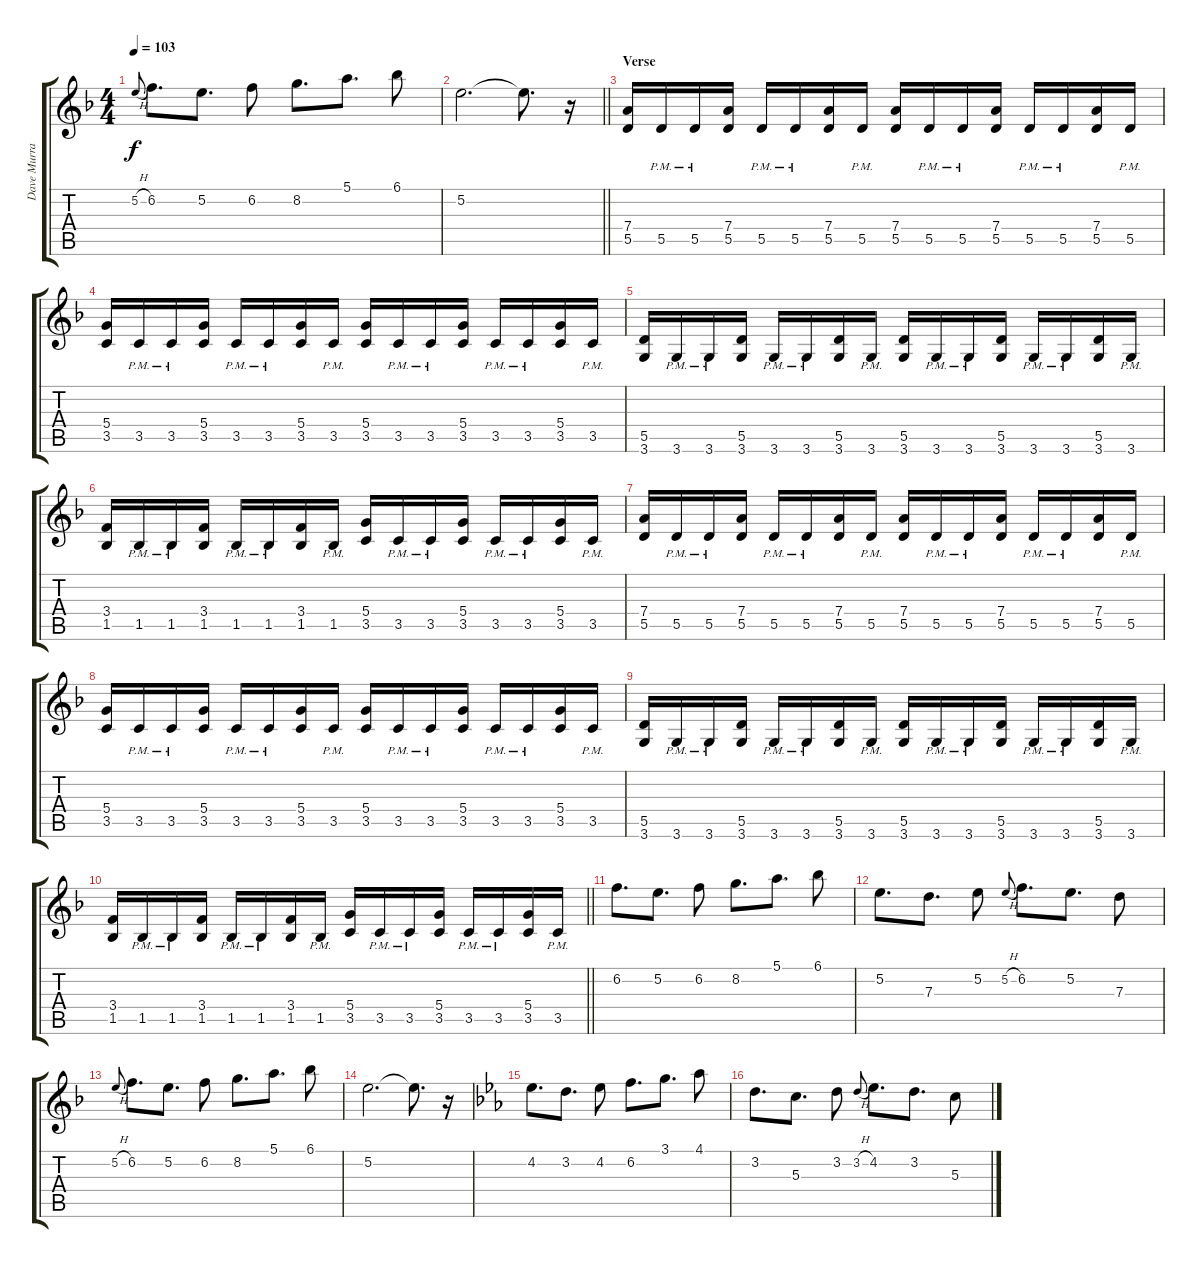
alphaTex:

\track ("Dave Murray" "Dave Murra") {instrument overdrivenguitar}
\staff {score tabs}
\tuning (E4 B3 G3 D3 A2 E2) {hide}
\ts (4 4)
\tempo 103
\clef g2
\ks dminor
5.2{h}.8{gr onbeat dy f} 6.2.8{d} 5.2.8{d} 6.2.8 8.2.8{d} 5.1.8{d} 6.1.8 |
\barLineRight lightlight
5.2.2{d} 5.2{t}.8{d} r.16 |
\section ("" "Verse")
(7.4 5.5).16 5.5{pm}.16 5.5{pm}.16 (7.4 5.5).16 5.5{pm}.16 5.5{pm}.16 (7.4 5.5).16 5.5{pm}.16 (7.4 5.5).16 5.5{pm}.16 5.5{pm}.16 (7.4 5.5).16 5.5{pm}.16 5.5{pm}.16 (7.4 5.5).16 5.5{pm}.16 |
(5.4 3.5).16 3.5{pm}.16 3.5{pm}.16 (5.4 3.5).16 3.5{pm}.16 3.5{pm}.16 (5.4 3.5).16 3.5{pm}.16 (5.4 3.5).16 3.5{pm}.16 3.5{pm}.16 (5.4 3.5).16 3.5{pm}.16 3.5{pm}.16 (5.4 3.5).16 3.5{pm}.16 |
(5.5 3.6).16 3.6{pm}.16 3.6{pm}.16 (5.5 3.6).16 3.6{pm}.16 3.6{pm}.16 (5.5 3.6).16 3.6{pm}.16 (5.5 3.6).16 3.6{pm}.16 3.6{pm}.16 (5.5 3.6).16 3.6{pm}.16 3.6{pm}.16 (5.5 3.6).16 3.6{pm}.16 |
(3.4 1.5).16 1.5{pm}.16 1.5{pm}.16 (3.4 1.5).16 1.5{pm}.16 1.5{pm}.16 (3.4 1.5).16 1.5{pm}.16 (5.4 3.5).16 3.5{pm}.16 3.5{pm}.16 (5.4 3.5).16 3.5{pm}.16 3.5{pm}.16 (5.4 3.5).16 3.5{pm}.16 |
(7.4 5.5).16 5.5{pm}.16 5.5{pm}.16 (7.4 5.5).16 5.5{pm}.16 5.5{pm}.16 (7.4 5.5).16 5.5{pm}.16 (7.4 5.5).16 5.5{pm}.16 5.5{pm}.16 (7.4 5.5).16 5.5{pm}.16 5.5{pm}.16 (7.4 5.5).16 5.5{pm}.16 |
(5.4 3.5).16 3.5{pm}.16 3.5{pm}.16 (5.4 3.5).16 3.5{pm}.16 3.5{pm}.16 (5.4 3.5).16 3.5{pm}.16 (5.4 3.5).16 3.5{pm}.16 3.5{pm}.16 (5.4 3.5).16 3.5{pm}.16 3.5{pm}.16 (5.4 3.5).16 3.5{pm}.16 |
(5.5 3.6).16 3.6{pm}.16 3.6{pm}.16 (5.5 3.6).16 3.6{pm}.16 3.6{pm}.16 (5.5 3.6).16 3.6{pm}.16 (5.5 3.6).16 3.6{pm}.16 3.6{pm}.16 (5.5 3.6).16 3.6{pm}.16 3.6{pm}.16 (5.5 3.6).16 3.6{pm}.16 |
\barLineRight lightlight
(3.4 1.5).16 1.5{pm}.16 1.5{pm}.16 (3.4 1.5).16 1.5{pm}.16 1.5{pm}.16 (3.4 1.5).16 1.5{pm}.16 (5.4 3.5).16 3.5{pm}.16 3.5{pm}.16 (5.4 3.5).16 3.5{pm}.16 3.5{pm}.16 (5.4 3.5).16 3.5{pm}.16 |
\section ("" "")
6.2.8{d} 5.2.8{d} 6.2.8 8.2.8{d} 5.1.8{d} 6.1.8 |
5.2.8{d} 7.3.8{d} 5.2.8 5.2{h}.8{gr onbeat} 6.2.8{d} 5.2.8{d} 7.3.8 |
5.2{h}.8{gr onbeat} 6.2.8{d} 5.2.8{d} 6.2.8 8.2.8{d} 5.1.8{d} 6.1.8 |
5.2.2{d} 5.2{t}.8{d} r.16 |
\ks cminor
4.2.8{d} 3.2.8{d} 4.2.8 6.2.8{d} 3.1.8{d} 4.1.8 |
3.2.8{d} 5.3.8{d} 3.2.8 3.2{h}.8{gr onbeat} 4.2.8{d} 3.2.8{d} 5.3.8
